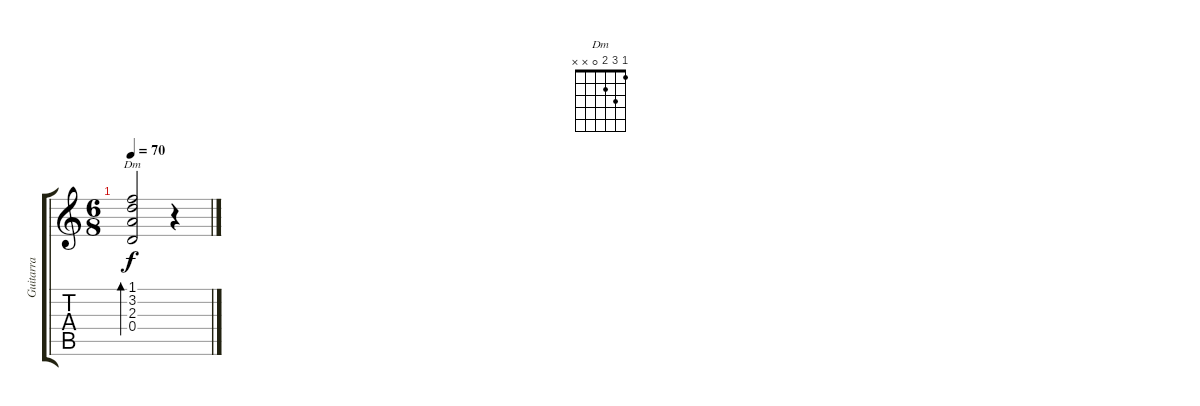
\track ("Guitarra" "Guitarra") {instrument acousticguitarnylon}
\staff {score tabs}
\tuning (E4 B3 G3 D3 A2 E2) {hide}
\chord ("Dm" 1 3 2 0 x x)
\ts (6 8)
\tempo 70
\clef g2
\ks c
(1.1 3.2 2.3 0.4).2{bd 240 ch "Dm" dy f} r.4
